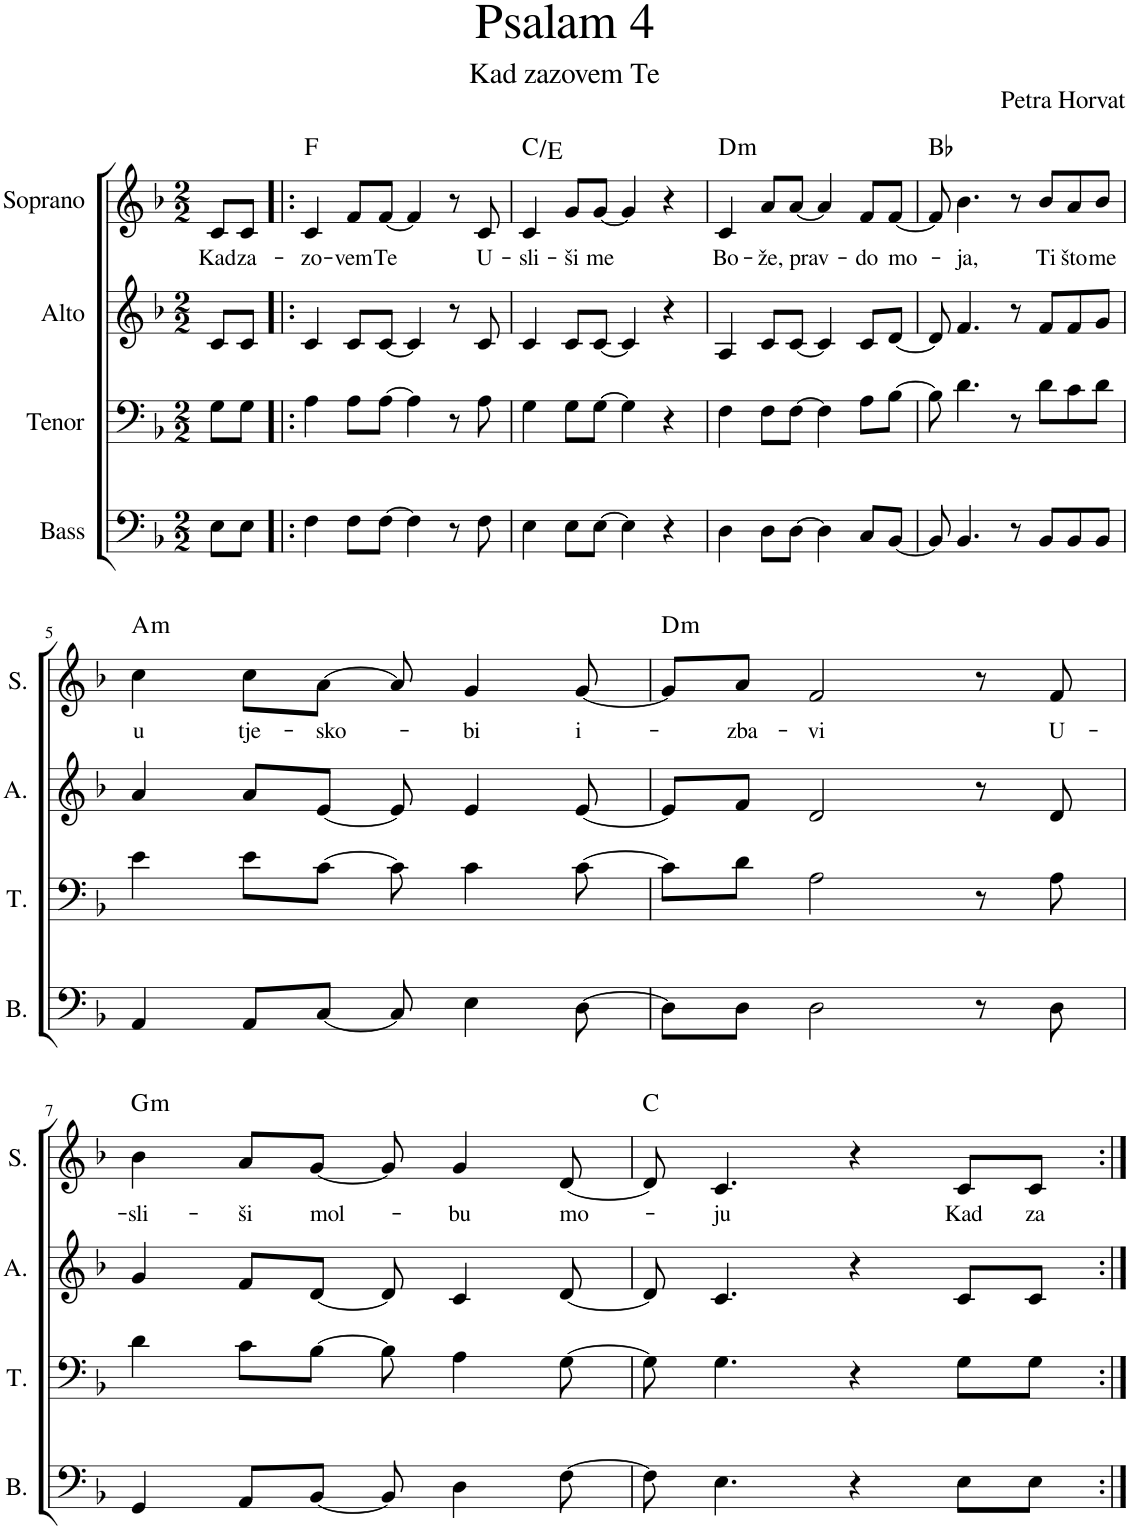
**kern	**kern	**kern	**kern	**text	**harte
*part4	*part3	*part2	*part1	*part1	*part1
*staff4	*staff3	*staff2	*staff1	*staff1	*
*I"Bass	*I"Tenor	*I"Alto	*I"Soprano	*	*
*I'B.	*I'T.	*I'A.	*I'S.	*	*
*clefF4	*clefF4	*clefG2	*clefG2	*	*
*k[b-]	*k[b-]	*k[b-]	*k[b-]	*	*
*M2/2	*M2/2	*M2/2	*M2/2	*	*
=	=	=	=	=	=
!	!	!	!	!LO:LY:b	!
8E\L	8G\L	8c/L	8c/L	Kad	.
!	!	!	!	!LO:LY:b	!
8E\J	8G\J	8c/J	8c/J	za-	.
=1!|:	=1!|:	=1!|:	=1!|:	=1!|:	=1!|:
!	!	!	!	!LO:LY:b	!
4F\	4A\	4c/	4c/	-zo-	F:maj
!	!	!	!	!LO:LY:b	!
8F\L	8A\L	8c/L	8f/L	-vem	.
!	!	!	!	!LO:LY:b	!
[8F\J	[8A\J	[8c/J	[8f/J	Te	.
4F\]	4A\]	4c/]	4f/]	.	.
8r	8r	8r	8r	.	.
!	!	!	!	!LO:LY:b	!
8F\	8A\	8c/	8c/	U-	.
=2	=2	=2	=2	=2	=2
!	!	!	!	!LO:LY:b	!
4E\	4G\	4c/	4c/	-sli-	C:maj/3
!	!	!	!	!LO:LY:b	!
8E\L	8G\L	8c/L	8g/L	-ši	.
!	!	!	!	!LO:LY:b	!
[8E\J	[8G\J	[8c/J	[8g/J	me	.
4E\]	4G\]	4c/]	4g/]	.	.
4r	4r	4r	4r	.	.
=3	=3	=3	=3	=3	=3
!	!	!	!	!LO:LY:b	!LO:H:kt=m
4D\	4F\	4A/	4c/	Bo-	D:min
!	!	!	!	!LO:LY:b	!
8D\L	8F\L	8c/L	8a/L	-že,	.
!	!	!	!	!LO:LY:b	!
[8D\J	[8F\J	[8c/J	[8a/J	prav-	.
4D\]	4F\]	4c/]	4a/]	.	.
!	!	!	!	!LO:LY:b	!
8C/L	8A\L	8c/L	8f/L	-do	.
!	!	!	!	!LO:LY:b	!
[8BB-/J	[8B-\J	[8d/J	[8f/J	mo-	.
=4	=4	=4	=4	=4	=4
8BB-/]	8B-\]	8d/]	8f/]	.	Bb:maj
!	!	!	!	!LO:LY:b	!
4.BB-/	4.d\	4.f/	4.b-\	-ja,	.
8r	8r	8r	8r	.	.
!	!	!	!	!LO:LY:b	!
8BB-/L	8d\L	8f/L	8b-/L	Ti	.
!	!	!	!	!LO:LY:b	!
8BB-/	8c\	8f/	8a/	što	.
!	!	!	!	!LO:LY:b	!
8BB-/J	8d\J	8g/J	8b-/J	me	.
!!LO:LB:g=z
=5	=5	=5	=5	=5	=5
!	!	!	!	!LO:LY:b	!LO:H:kt=m
4AA/	4e\	4a/	4cc\	u	A:min
!	!	!	!	!LO:LY:b	!
8AA/L	8e\L	8a/L	8cc\L	tje-	.
!	!	!	!	!LO:LY:b	!
[8C/J	[8c\J	[8e/J	[8a\J	-sko-	.
8C/]	8c\]	8e/]	8a/]	.	.
!	!	!	!	!LO:LY:b	!
4E\	4c\	4e/	4g/	-bi	.
!	!	!	!	!LO:LY:b	!
[8D\	[8c\	[8e/	[8g/	i-	.
=6	=6	=6	=6	=6	=6
!	!	!	!	!	!LO:H:kt=m
8D\L]	8c\L]	8e/L]	8g/L]	.	D:min
!	!	!	!	!LO:LY:b	!
8D\J	8d\J	8f/J	8a/J	-zba-	.
!	!	!	!	!LO:LY:b	!
2D\	2A\	2d/	2f/	-vi	.
8r	8r	8r	8r	.	.
!	!	!	!	!LO:LY:b	!
8D\	8A\	8d/	8f/	U-	.
!!LO:LB:g=z
=7	=7	=7	=7	=7	=7
!	!	!	!	!LO:LY:b	!LO:H:kt=m
4GG/	4d\	4g/	4b-\	-sli-	G:min
!	!	!	!	!LO:LY:b	!
8AA/L	8c\L	8f/L	8a/L	-ši	.
!	!	!	!	!LO:LY:b	!
[8BB-/J	[8B-\J	[8d/J	[8g/J	mol-	.
8BB-/]	8B-\]	8d/]	8g/]	.	.
!	!	!	!	!LO:LY:b	!
4D\	4A\	4c/	4g/	-bu	.
!	!	!	!	!LO:LY:b	!
[8F\	[8G\	[8d/	[8d/	mo-	.
=8	=8	=8	=8	=8	=8
8F\]	8G\]	8d/]	8d/]	.	C:maj
!	!	!	!	!LO:LY:b	!
4.E\	4.G\	4.c/	4.c/	-ju	.
4r	4r	4r	4r	.	.
!	!	!	!	!LO:LY:b	!
8E\L	8G\L	8c/L	8c/L	Kad	.
!	!	!	!	!LO:LY:b	!
8E\J	8G\J	8c/J	8c/J	za	.
=:|!	=:|!	=:|!	=:|!	=:|!	=:|!
*-	*-	*-	*-	*-	*-
